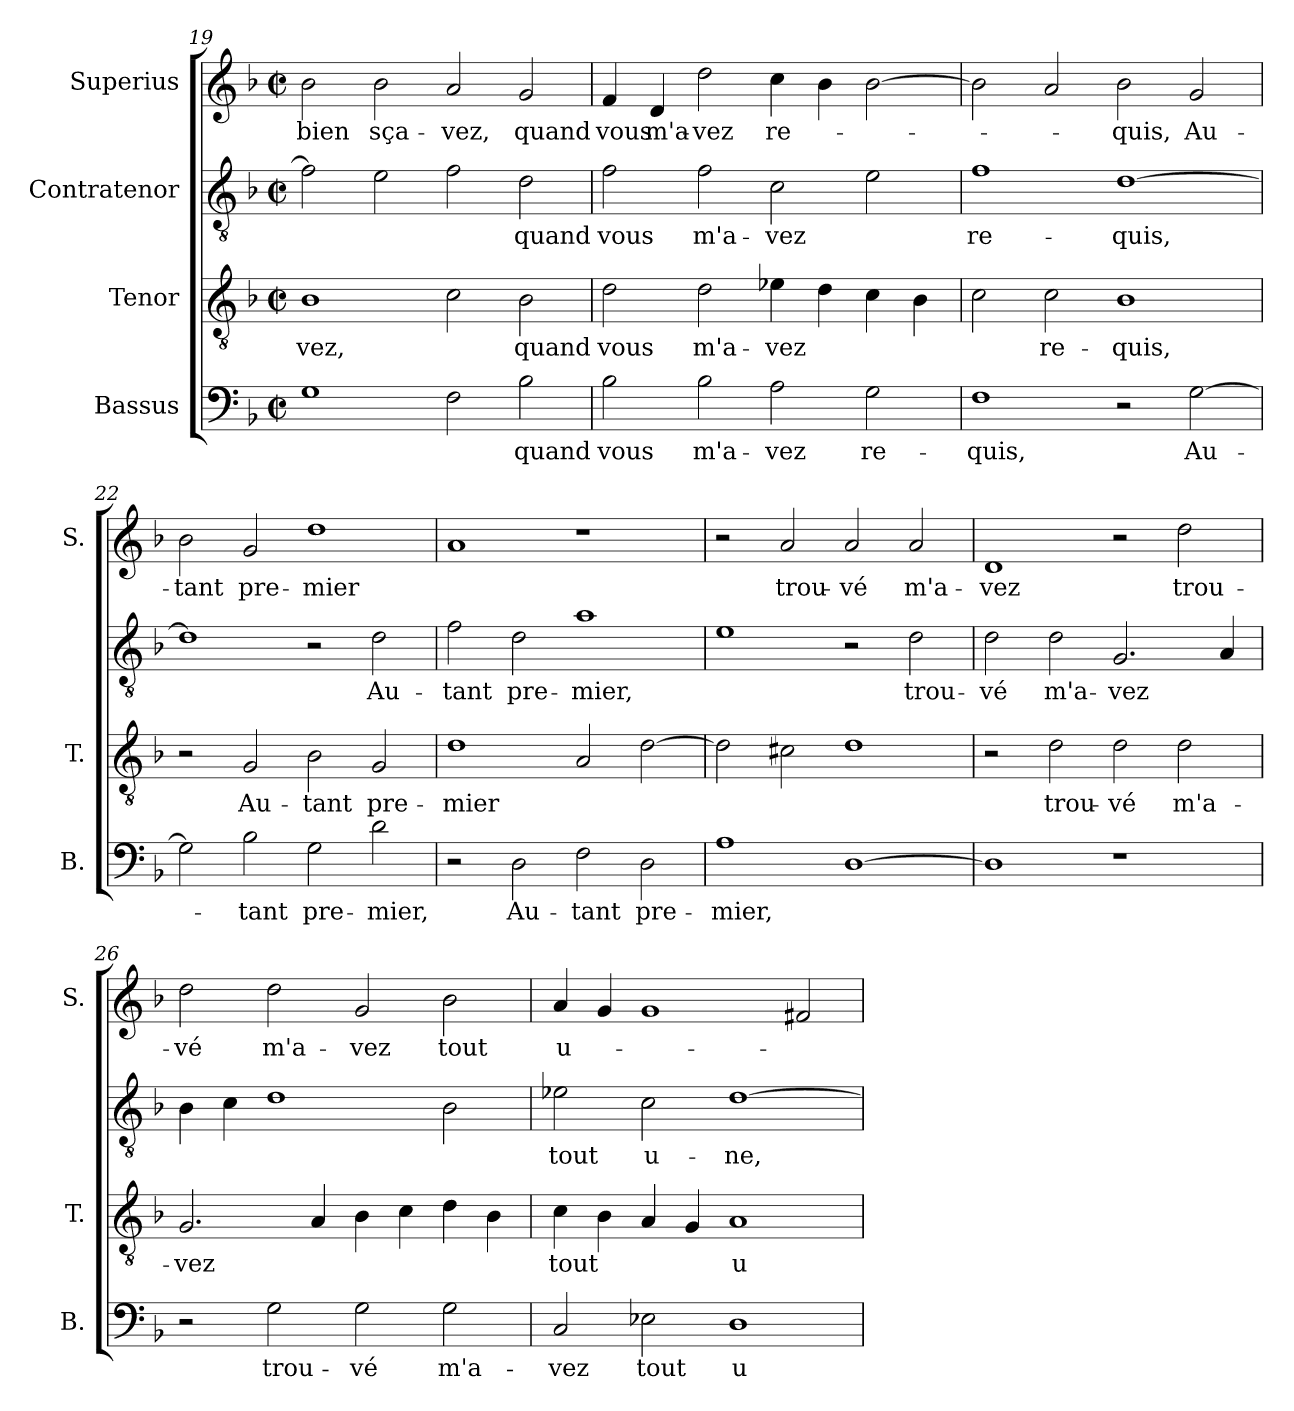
**kern	**text	**kern	**text	**kern	**text	**kern	**text
*part4	*part4	*part3	*part3	*part2	*part2	*part1	*part1
*staff4	*staff4	*staff3	*staff3	*staff2	*staff2	*staff1	*staff1
*I"Bassus	*	*I"Tenor	*	*I"Contratenor	*	*I"Superius	*
*I'B.	*	*I'T.	*	*	*	*I'S.	*
!!LO:PB:g=z
*clefF4	*	*clefGv2	*	*clefGv2	*	*clefG2	*
*k[b-]	*	*k[b-]	*	*k[b-]	*	*k[b-]	*
*F:	*	*F:	*	*F:	*	*F:	*
*M2/2	*	*M2/2	*	*M2/2	*	*M2/2	*
*met(c|)	*	*met(c|)	*	*met(c|)	*	*met(c|)	*
=19	=19	=19	=19	=19	=19	=19	=19
1G\	.	1B-\	-vez,	2f\]	.	2b-\	bien
.	.	.	.	2e\	.	2b-\	sça-
2F\	.	2c\	.	2f\	.	2a/	-vez,
2B-\	quand	2B-\	quand	2d\	quand	2g/	quand
=20	=20	=20	=20	=20	=20	=20	=20
2B-\	vous	2d\	vous	2f\	vous	4f/	vous
.	.	.	.	.	.	4d/	m'a-
2B-\	m'a-	2d\	m'a-	2f\	m'a-	2dd\	-vez
2A\	-vez	4e-X\	-vez	2c\	-vez	4cc\	re-
.	.	4d\	.	.	.	4b-\	.
2G\	re-	4c\	.	2e\	.	[2b-\	.
.	.	4B-\	.	.	.	.	.
=21	=21	=21	=21	=21	=21	=21	=21
1F\	-quis,	2c\	.	1f\	re-	2b-\]	.
.	.	2c\	re-	.	.	2a/	.
2r	.	1B-\	-quis,	[1d\	-quis,	2b-\	-quis,
[2G\	Au-	.	.	.	.	2g/	Au-
=22	=22	=22	=22	=22	=22	=22	=22
2G\]	.	2r	.	1d\]	.	2b-\	-tant
2B-\	-tant	2G/	Au-	.	.	2g/	pre-
2G\	pre-	2B-\	-tant	2r	.	1dd\	-mier
2d\	-mier,	2G/	pre-	2d\	Au-	.	.
=23	=23	=23	=23	=23	=23	=23	=23
2r	.	1d\	-mier	2f\	-tant	1a/	.
2D\	Au-	.	.	2d\	pre-	.	.
2F\	-tant	2A/	.	1a\	-mier,	1r	.
2D\	pre-	[2d\	.	.	.	.	.
=24	=24	=24	=24	=24	=24	=24	=24
1A\	-mier,	2d\]	.	1e\	.	2r	.
.	.	2c#X\	.	.	.	2a/	trou-
[1D\	.	1d\	.	2r	.	2a/	-vé
.	.	.	.	2d\	trou-	2a/	m'a-
!!LO:LB:g=z
=25	=25	=25	=25	=25	=25	=25	=25
1D\]	.	2r	.	2d\	-vé	1d/	-vez
.	.	2d\	trou-	2d\	m'a-	.	.
1r	.	2d\	-vé	2.G/	-vez	2r	.
.	.	2d\	m'a-	.	.	2dd\	trou-
.	.	.	.	4A/	.	.	.
=26	=26	=26	=26	=26	=26	=26	=26
2r	.	2.G/	-vez	4B-\	.	2dd\	-vé
.	.	.	.	4c\	.	.	.
2G\	trou-	.	.	1d\	.	2dd\	m'a-
.	.	4A/	.	.	.	.	.
2G\	-vé	4B-\	.	.	.	2g/	-vez
.	.	4c\	.	.	.	.	.
2G\	m'a-	4d\	.	2B-\	.	2b-\	tout
.	.	4B-\	.	.	.	.	.
=27	=27	=27	=27	=27	=27	=27	=27
2C/	-vez	4c\	tout	2e-X\	tout	4a/	u-
.	.	4B-\	.	.	.	4g/	.
2E-X\	tout	4A/	.	2c\	u-	1g/	.
.	.	4G/	.	.	.	.	.
1D\	u-	1A/	u-	[1d\	-ne,	.	.
.	.	.	.	.	.	2f#X/	.
=	=	=	=	=	=	=	=
*-	*-	*-	*-	*-	*-	*-	*-
